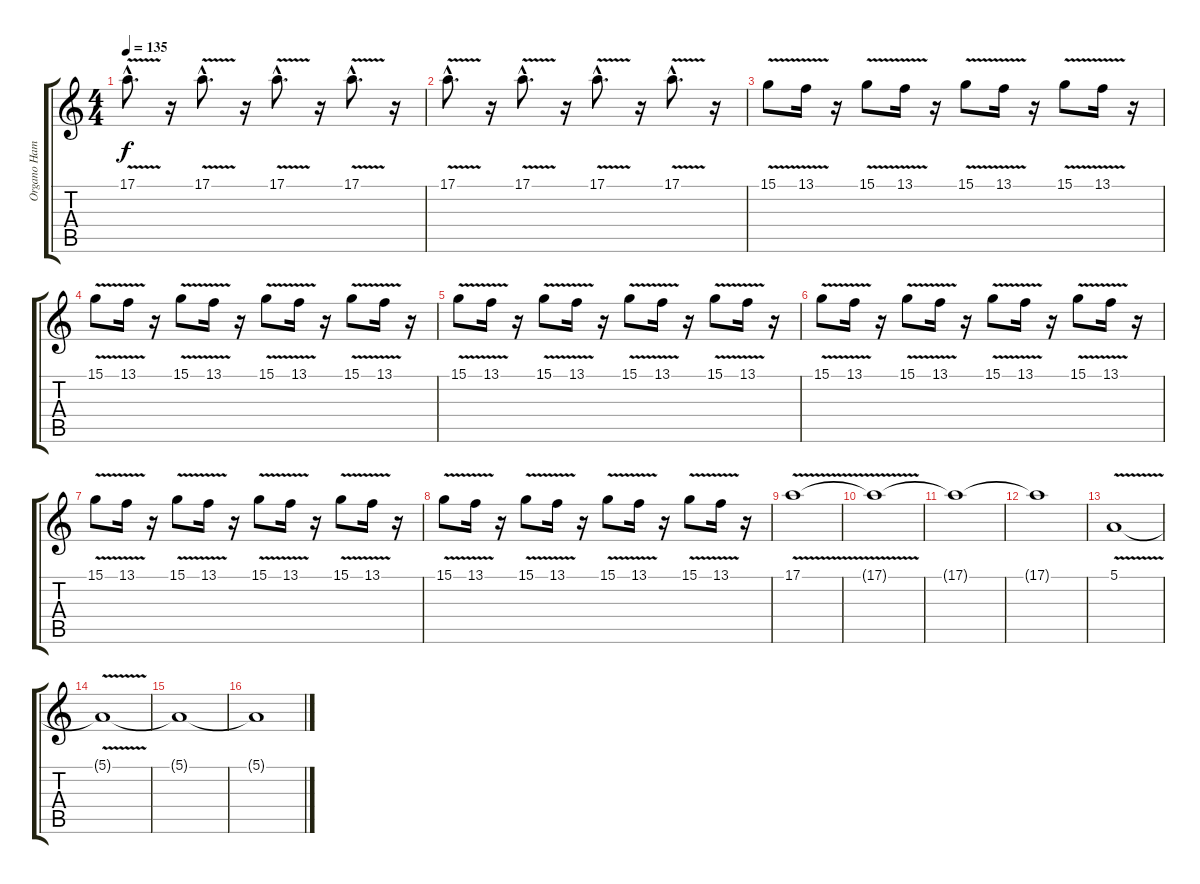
\track ("Organo Hammond" "Organo Ham") {instrument drawbarorgan}
\staff {score tabs}
\tuning (E4 B3 G3 D3 A2 E2) {hide}
\ts (4 4)
\tempo 135
\clef g2
\ks c
17.1{v hac}.8{d dy f} r.16 17.1{v hac}.8{d} r.16 17.1{v hac}.8{d} r.16 17.1{v hac}.8{d} r.16 |
17.1{v hac}.8{d} r.16 17.1{v hac}.8{d} r.16 17.1{v hac}.8{d} r.16 17.1{v hac}.8{d} r.16 |
15.1{v}.8 13.1{v}.16 r.16 15.1{v}.8 13.1{v}.16 r.16 15.1{v}.8 13.1{v}.16 r.16 15.1{v}.8 13.1{v}.16 r.16 |
15.1{v}.8 13.1{v}.16 r.16 15.1{v}.8 13.1{v}.16 r.16 15.1{v}.8 13.1{v}.16 r.16 15.1{v}.8 13.1{v}.16 r.16 |
15.1{v}.8 13.1{v}.16 r.16 15.1{v}.8 13.1{v}.16 r.16 15.1{v}.8 13.1{v}.16 r.16 15.1{v}.8 13.1{v}.16 r.16 |
15.1{v}.8 13.1{v}.16 r.16 15.1{v}.8 13.1{v}.16 r.16 15.1{v}.8 13.1{v}.16 r.16 15.1{v}.8 13.1{v}.16 r.16 |
15.1{v}.8 13.1{v}.16 r.16 15.1{v}.8 13.1{v}.16 r.16 15.1{v}.8 13.1{v}.16 r.16 15.1{v}.8 13.1{v}.16 r.16 |
15.1{v}.8 13.1{v}.16 r.16 15.1{v}.8 13.1{v}.16 r.16 15.1{v}.8 13.1{v}.16 r.16 15.1{v}.8 13.1{v}.16 r.16 |
17.1{v}.1 |
17.1{t}.1 |
17.1{t}.1 |
17.1{t}.1 |
5.1{v}.1 |
5.1{t}.1 |
5.1{t}.1 |
5.1{t}.1
